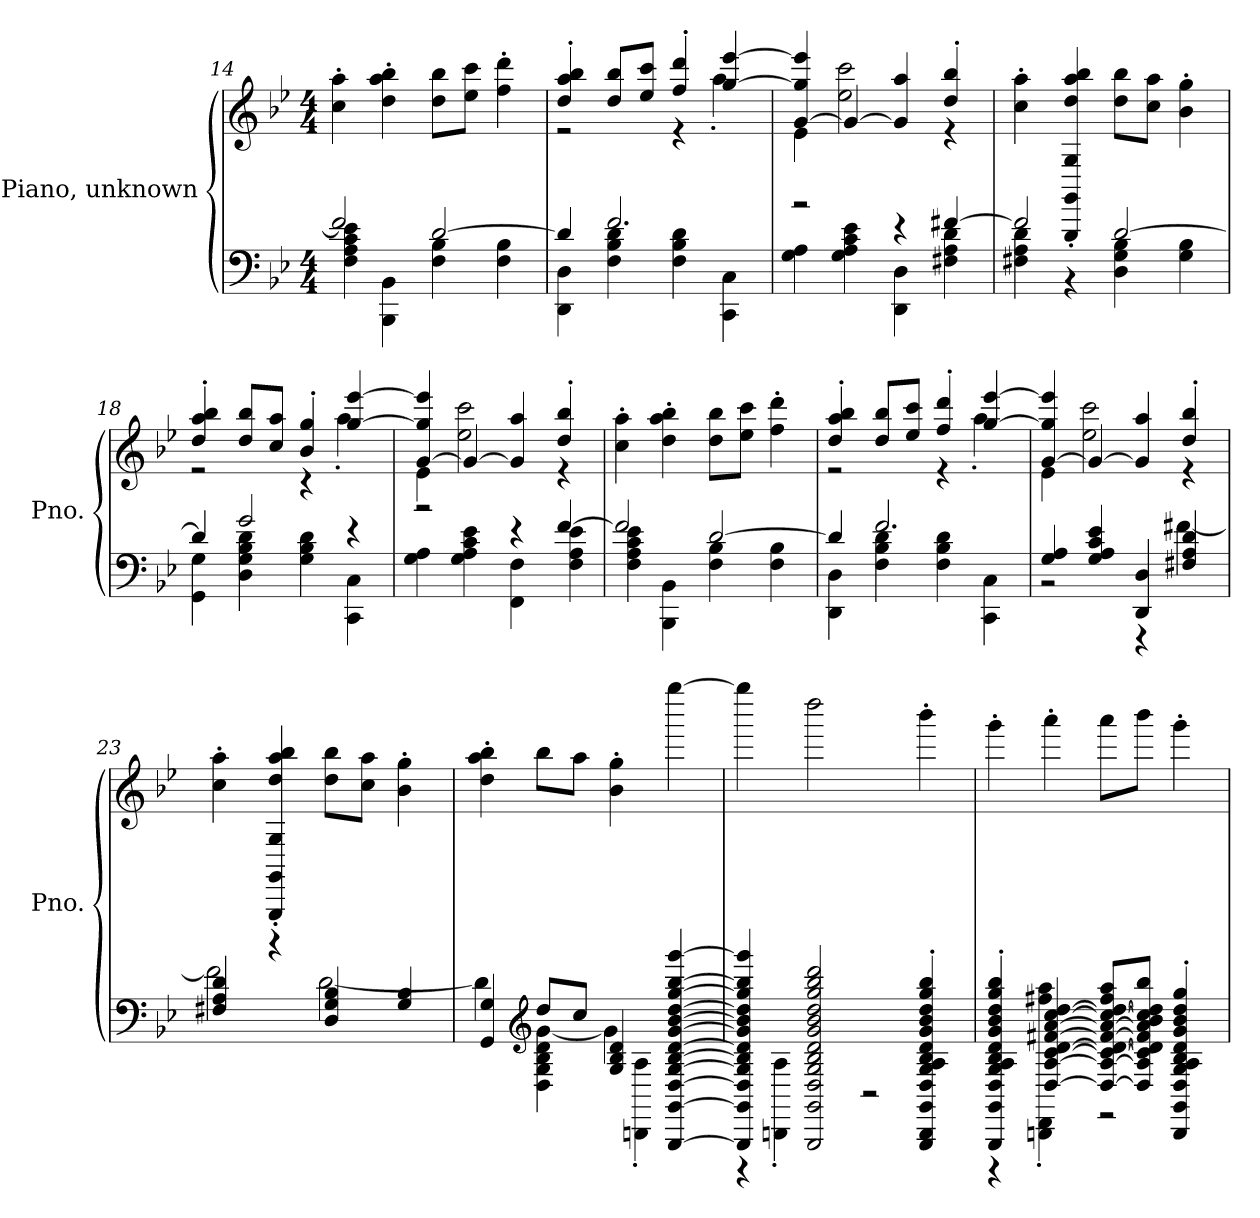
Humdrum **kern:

**kern	**kern
*part1	*part1
*staff2	*staff1
*I"Piano, unknown	*
*I'Pno.	*
*clefF4	*clefG2
*k[b-e-]	*k[b-e-]
*M4/4	*M4/4
=14	=14
*^	*
2f/]	4F\ 4A\ 4c\ 4e-\	4cc\' 4aa\'
.	4BBB-\ 4BB-\	4dd\' 4aa\' 4bb-\'
[2d/	4F\ 4B-\	8dd\ 8bb-\L
.	.	8ee-\ 8ccc\J
.	4F\ 4B-\	4ff\' 4ddd\'
=15	=15	=15
*	*	*^
4d/]	4DD\ 4D\	4dd/' 4aa/' 4bb-/'	2r
2.f/	4F\ 4B-\ 4d\	8dd/ 8bb-/L	.
.	.	8ee-/ 8ccc/J	.
.	4F\ 4B-\ 4d\	4ff/' 4ddd/'	4r
.	4CC\ 4C\	[4gg/ [4eee-/	4aa'\
=16	=16	=16	=16
2r	4G\ 4A\	[4g/ 4gg/] 4eee-/]	4e-\
.	4G\ 4A\ 4c\ 4e-\	4g/_	2ee-\ 2ccc\
4r	4DD\ 4D\	4g/] 4aa/	.
[4f#X/	4F#X\ 4A\ 4d\	4dd/' 4bb-/'	4r
*	*	*v	*v
=17	=17	=17
2f#/]	4F#X\ 4A\ 4d\	4cc\' 4aa\'
.	4r	4GGG/' 4GG/' 4G/' 4dd/' 4aa/' 4bb-/'
[2d/	4D\ 4G\ 4B-\	8dd\ 8bb-\L
.	.	8cc\ 8aa\J
.	4G\ 4B-\	4b-\' 4gg\'
!!LO:LB:g=z
=18	=18	=18
*	*	*^
4d/]	4GG\ 4G\	4dd/' 4aa/' 4bb-/'	2r
2g/	4D\ 4G\ 4B-\ 4d\	8dd/ 8bb-/L	.
.	.	8cc/ 8aa/J	.
.	4G\ 4B-\ 4d\	4b-/' 4gg/'	4r
4r	4CC\ 4C\	[4gg/ [4eee-/	4aa'\
=19	=19	=19	=19
2r	4G\ 4A\	[4g/ 4gg/] 4eee-/]	4e-\
.	4G\ 4A\ 4c\ 4e-\	4g/_	2ee-\ 2ccc\
4r	4FF\ 4F\	4g/] 4aa/	.
[4f/	4F\ 4A\ 4e-\	4dd/' 4bb-/'	4r
*	*	*v	*v
=20	=20	=20
2f/]	4F\ 4A\ 4c\ 4e-\	4cc\' 4aa\'
.	4BBB-\ 4BB-\	4dd\' 4aa\' 4bb-\'
[2d/	4F\ 4B-\	8dd\ 8bb-\L
.	.	8ee-\ 8ccc\J
.	4F\ 4B-\	4ff\' 4ddd\'
=21	=21	=21
*	*	*^
4d/]	4DD\ 4D\	4dd/' 4aa/' 4bb-/'	2r
2.f/	4F\ 4B-\ 4d\	8dd/ 8bb-/L	.
.	.	8ee-/ 8ccc/J	.
.	4F\ 4B-\ 4d\	4ff/' 4ddd/'	4r
.	4CC\ 4C\	[4gg/ [4eee-/	4aa'\
=22	=22	=22	=22
4G/ 4A/	2r	[4g/ 4gg/] 4eee-/]	4e-\
4G/ 4A/ 4c/ 4e-/	.	4g/_	2ee-\ 2ccc\
4DD/ 4D/	4r	4g/] 4aa/	.
4F#X/ 4A/ 4d/	[4f#X\	4dd/' 4bb-/'	4r
*	*	*v	*v
!!LO:LB:g=z
=23	=23	=23
4F#X/ 4A/ 4d/	2f#\]	4cc\' 4aa\'
4r	.	4GGG/' 4GG/' 4G/' 4dd/' 4aa/' 4bb-/'
4D/ 4G/ 4B-/	[2d\	8dd\ 8bb-\L
.	.	8cc\ 8aa\J
4G/ 4B-/	.	4b-\' 4gg\'
=24	=24	=24
4GG/ 4G/	4d\]	4dd\' 4aa\' 4bb-\'
*clefG2	*	*
8dd/L	4D\ 4G\ 4B-\ 4d\ [4g\	8bb-\L
8cc/J	.	8aa\J
4G/ 4B-/ 4d/	4g\]	4b-\' 4gg\'
[4GGG/ [4GG/ [4D/ [4G/ [4B-/ [4d/ [4g/ [4b-/ [4dd/ [4gg/ [4bb-/ [4ggg/	4BBBn\' 4A\'	[4gggg\
=25	=25	=25
4GGG/] 4GG/] 4D/] 4G/] 4B-/] 4d/] 4g/] 4b-/] 4dd/] 4gg/] 4bb-/] 4ggg/]	4r	4gggg\]
2GGG/ 2GG/ 2D/ 2G/ 2B-/ 2d/ 2g/ 2b-/ 2dd/ 2gg/ 2bb-/ 2ddd/	4BBBn\' 4A\'	2dddd\
.	2r	.
4GGG/' 4BBB/' 4GG/' 4D/' 4G/' 4A/' 4B-/' 4d/' 4g/' 4b-/' 4dd/' 4gg/' 4bb-/'	.	4bbb-'\
=26	=26	=26
4GGG/' 4GG/' 4D/' 4G/' 4A/' 4B-/' 4d/' 4g/' 4b-/' 4dd/' 4gg/' 4bb-/'	4r	4ggg'\
[4D/ [4A/ [4c/ [4d/ [4f#X/ [4a/ [4cc/ [4dd/	4BBBn\' 4DD\' 4ff#X\' 4aa\'	4aaa'\
8D/_ 8A/_ 8c/_ 8d/_ 8f#/_ 8a/_ 8cc/_ 8dd/_ 8ff#/ 8aa/L	2r	8aaa\L
8D/] 8A/] 8c/] 8d/] 8f#/] 8a/] 8b-/ 8cc/] 8dd/] 8bb-/J	.	8bbb-\J
4BBB/' 4GG/' 4D/' 4G/' 4A/' 4B-/' 4d/' 4g/' 4b-/' 4dd/' 4gg/'	.	4ggg'\
*v	*v	*
=	=
*-	*-
